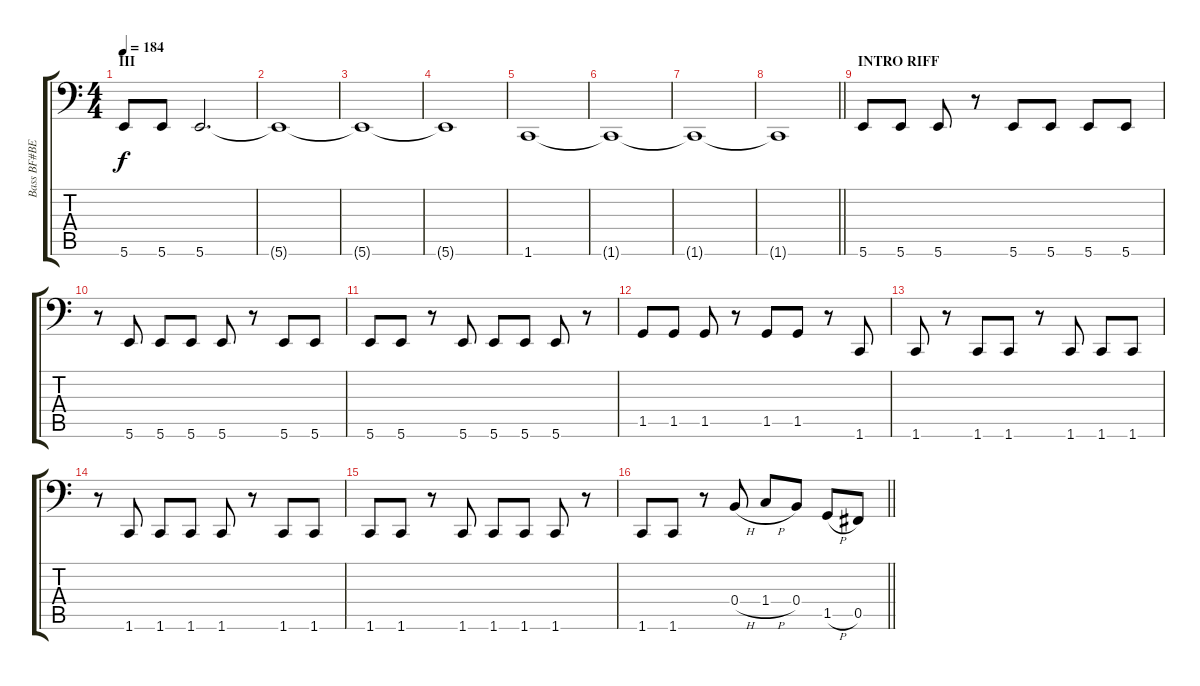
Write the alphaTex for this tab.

\track ("Bass BF#BEGC" "Bass BF#BE") {instrument electricbassfinger}
\staff {score tabs}
\tuning (C3 G2 E2 B1 Gb1 B0) {hide}
\ts (4 4)
\section ("" "III")
\tempo 184
\clef f4
\ks c
5.6.8{dy f} 5.6.8 5.6.2{d} |
5.6{t}.1 |
5.6{t}.1 |
5.6{t}.1 |
1.6.1 |
1.6{t}.1 |
1.6{t}.1 |
\barLineRight lightlight
1.6{t}.1 |
\section ("" "INTRO RIFF")
5.6.8 5.6.8 5.6.8 r.8 5.6.8 5.6.8 5.6.8 5.6.8 |
r.8 5.6.8 5.6.8 5.6.8 5.6.8 r.8 5.6.8 5.6.8 |
5.6.8 5.6.8 r.8 5.6.8 5.6.8 5.6.8 5.6.8 r.8 |
1.5.8 1.5.8 1.5.8 r.8 1.5.8 1.5.8 r.8 1.6.8 |
1.6.8 r.8 1.6.8 1.6.8 r.8 1.6.8 1.6.8 1.6.8 |
r.8 1.6.8 1.6.8 1.6.8 1.6.8 r.8 1.6.8 1.6.8 |
1.6.8 1.6.8 r.8 1.6.8 1.6.8 1.6.8 1.6.8 r.8 |
\barLineRight lightlight
1.6.8 1.6.8 r.8 0.4{h}.8 1.4{h}.8 0.4.8 1.5{h}.8 0.5.8
